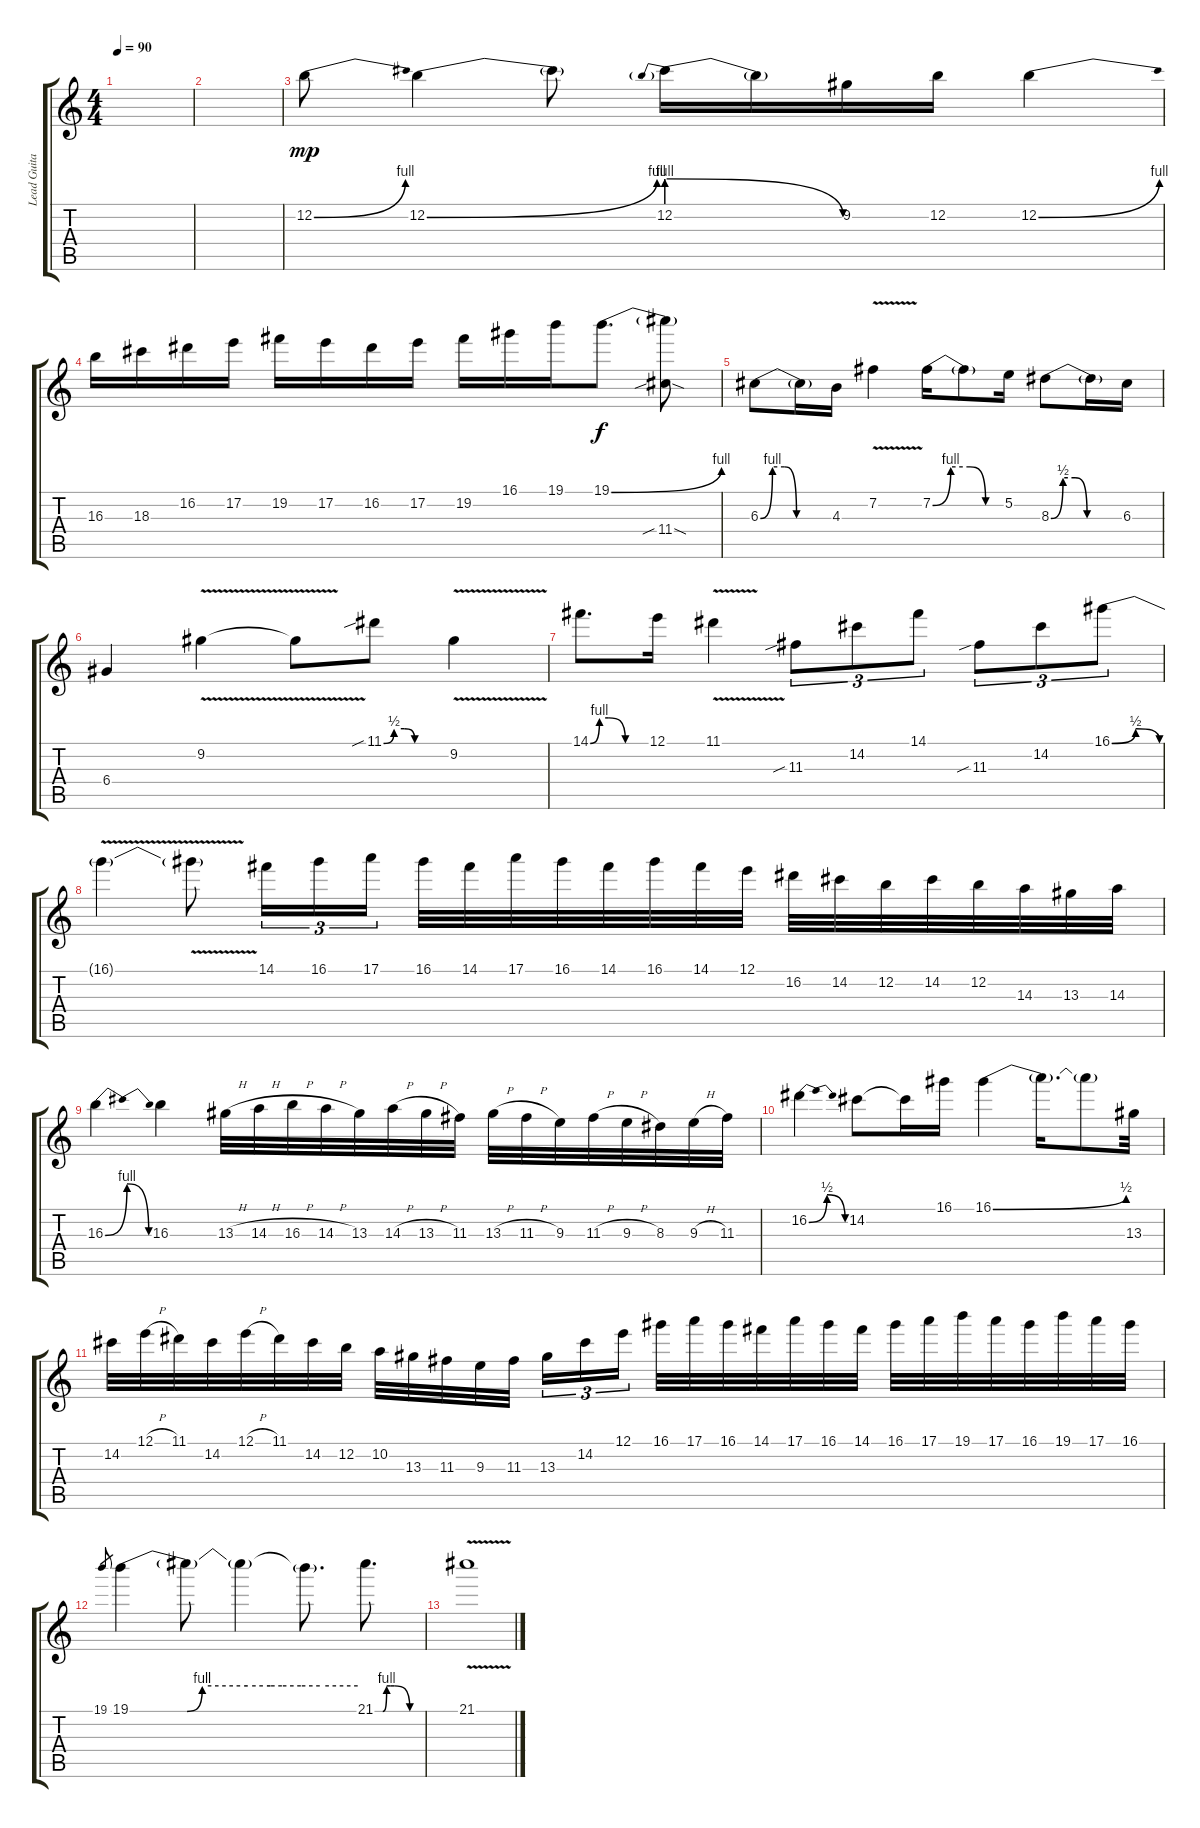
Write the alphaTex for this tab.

\track ("Lead Guitar" "Lead Guita") {instrument distortionguitar}
\staff {score tabs}
\tuning (E4 B3 G3 D3 A2 E2) {hide}
\ts (4 4)
\tempo 90
\clef g2
\ks c
|
|
12.2{be (bend 0 0 60 4)}.8{dy mp} 12.2{be (bend 0 0 60 4)}.4 12.2{t}.8 12.2{be (prebendrelease 0 4 60 0)}.16 12.2{t}.16 9.2.16 12.2.16 12.2{be (bend 0 0 60 4)}.4 |
16.3.16 18.3.16 16.2.16 17.2.16 19.2.16 17.2.16 16.2.16 17.2.16 19.2.16 16.1.16 19.1.16 19.1{be (bend 0 0 60 4)}.8{d dy f} (19.1{t} 11.4{sib sod}).8 |
6.3{be (custom 0 0 10 4 20 4 30 0 60 0)}.8 6.3{t}.16 4.3.16 7.2{v}.4 7.2{be (custom 0 0 15 4 31 4 44 0 60 0)}.16 7.2{t}.8 5.2.16 8.3{be (custom 0 0 10 2 20 2 30 0 60 0)}.8 8.3{t}.16 6.3.16 |
6.4.4 9.2{v}.4 9.2{t}.8 11.1{be (custom 0 0 10 2 20 2 30 0 60 0) sib}.8 9.2{v}.4 |
14.1{be (custom 0 0 10 4 20 4 38 0 60 0)}.8{d} 12.1.16 11.1{v}.4 11.3{sib}.8{tu (3 2)} 14.2.8{tu (3 2)} 14.1.8{tu (3 2)} 11.3{sib}.8{tu (3 2)} 14.2.8{tu (3 2)} 16.1{be (bendrelease 0 0 20 2 28 2 60 0)}.8{tu (3 2)} |
16.1{v t}.4 16.1{t}.8 14.1.16{tu (3 2)} 16.1.16{tu (3 2)} 17.1.16{tu (3 2)} 16.1.32 14.1.32 17.1.32 16.1.32 14.1.32 16.1.32 14.1.32 12.1.32 16.2.32 14.2.32 12.2.32 14.2.32 12.2.32 14.3.32 13.3.32 14.3.32 |
16.3{be (bendrelease 0 0 20 4 30 4 60 0)}.4 16.3.4 13.3{h}.32 14.3{h}.32 16.3{h}.32 14.3{h}.32 13.3.32 14.3{h}.32 13.3{h}.32 11.3.32 13.3{h}.32 11.3{h}.32 9.3.32 11.3{h}.32 9.3{h}.32 8.3.32 9.3{h}.32 11.3.32 |
16.2{be (bendrelease 0 0 10 2 20 2 60 0)}.4 14.2.8 14.2{t}.16 16.1.16 16.1{be (bend 0 0 60 2)}.4 16.1{t}.16{d} 16.1{t}.8 13.3.32 |
14.2.32 12.1{h}.32 11.1.32 14.2.32 12.1{h}.32 11.1.32 14.2.32 12.2.32 10.2.32 13.3.32 11.3.32 9.3.32 11.3.32{beam splitsecondary} 13.3.16{tu (3 2)} 14.2.16{tu (3 2)} 12.1.16{tu (3 2)} 16.1.32 17.1.32 16.1.32 14.1.32 17.1.32 16.1.32 14.1.32 16.1.32 17.1.32 19.1.32 17.1.32 16.1.32 19.1.32 17.1.32 16.1.32 |
19.1.8{gr} 19.1{be (custom 0 0 5 0 15 0 19 4 29 4 31 4 35 4 37 4 40 4 45 4 50 4 60 4)}.4 19.1{t}.8 19.1{t}.4 19.1{t}.8{d} 21.1{be (custom 0 0 10 0 15 4 20 4 25 4 45 0 60 0)}.8{d} |
21.1{v}.1
